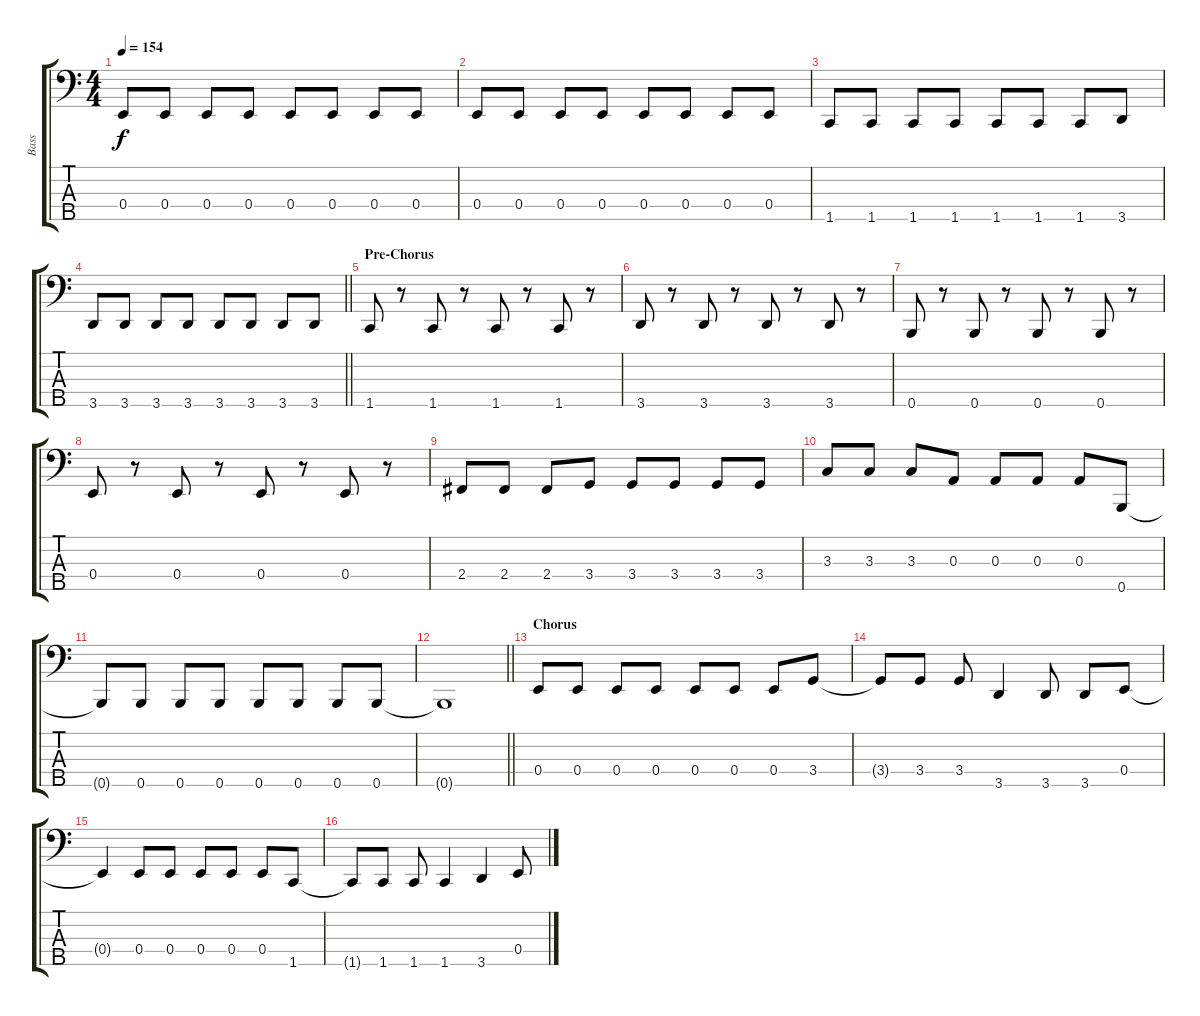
\track ("Bass" "Bass") {instrument electricbassfinger}
\staff {score tabs}
\tuning (G2 D2 A1 E1 B0) {hide}
\ts (4 4)
\tempo 154
\clef f4
\ks c
0.4.8{dy f} 0.4.8 0.4.8 0.4.8 0.4.8 0.4.8 0.4.8 0.4.8 |
0.4.8 0.4.8 0.4.8 0.4.8 0.4.8 0.4.8 0.4.8 0.4.8 |
1.5.8 1.5.8 1.5.8 1.5.8 1.5.8 1.5.8 1.5.8 3.5.8 |
\barLineRight lightlight
3.5.8 3.5.8 3.5.8 3.5.8 3.5.8 3.5.8 3.5.8 3.5.8 |
\section ("" "Pre-Chorus")
1.5.8 r.8 1.5.8 r.8 1.5.8 r.8 1.5.8 r.8 |
3.5.8 r.8 3.5.8 r.8 3.5.8 r.8 3.5.8 r.8 |
0.5.8 r.8 0.5.8 r.8 0.5.8 r.8 0.5.8 r.8 |
0.4.8 r.8 0.4.8 r.8 0.4.8 r.8 0.4.8 r.8 |
2.4.8 2.4.8 2.4.8 3.4.8 3.4.8 3.4.8 3.4.8 3.4.8 |
3.3.8 3.3.8 3.3.8 0.3.8 0.3.8 0.3.8 0.3.8 0.5.8 |
0.5{t}.8 0.5.8 0.5.8 0.5.8 0.5.8 0.5.8 0.5.8 0.5.8 |
\barLineRight lightlight
0.5{t}.1 |
\section ("" "Chorus")
0.4.8 0.4.8 0.4.8 0.4.8 0.4.8 0.4.8 0.4.8 3.4.8 |
3.4{t}.8 3.4.8 3.4.8 3.5.4 3.5.8 3.5.8 0.4.8 |
0.4{t}.4 0.4.8 0.4.8 0.4.8 0.4.8 0.4.8 1.5.8 |
1.5{t}.8 1.5.8 1.5.8 1.5.4 3.5.4 0.4.8
